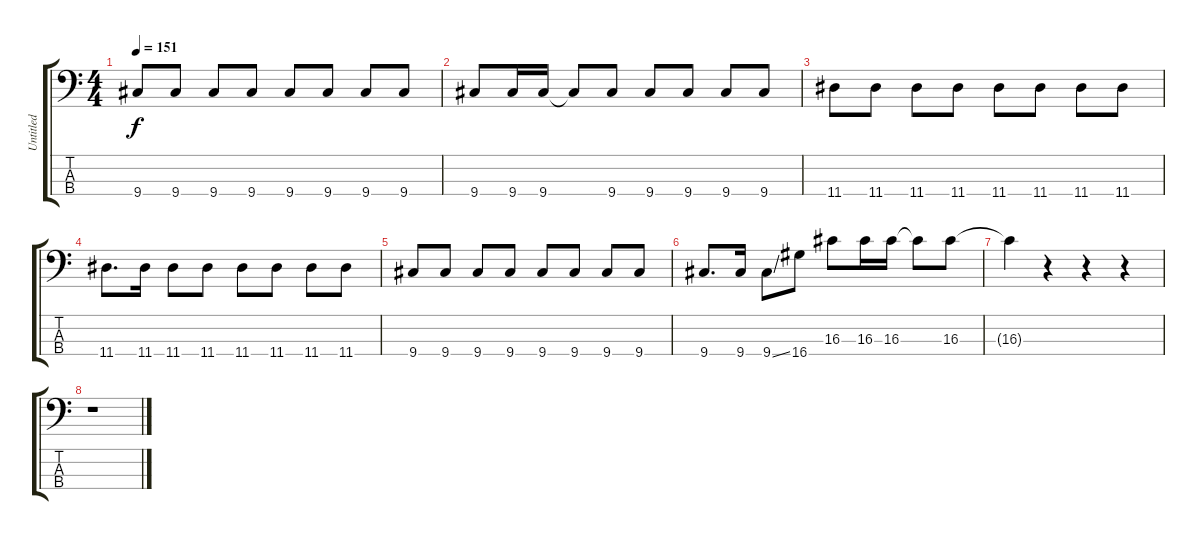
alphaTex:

\track ("Untitled" "Untitled") {instrument electricbassfinger}
\staff {score tabs}
\tuning (G2 D2 A1 E1) {hide}
\ts (4 4)
\tempo 151
\clef f4
\ks c
9.4.8{dy f} 9.4.8 9.4.8 9.4.8 9.4.8 9.4.8 9.4.8 9.4.8 |
9.4.8 9.4.16 9.4.16 9.4{t}.8 9.4.8 9.4.8 9.4.8 9.4.8 9.4.8 |
11.4.8 11.4.8 11.4.8 11.4.8 11.4.8 11.4.8 11.4.8 11.4.8 |
11.4.8{d} 11.4.16 11.4.8 11.4.8 11.4.8 11.4.8 11.4.8 11.4.8 |
9.4.8 9.4.8 9.4.8 9.4.8 9.4.8 9.4.8 9.4.8 9.4.8 |
9.4.8{d} 9.4.16 9.4{ss}.8 16.4.8 16.3.8 16.3.16 16.3.16 16.3{t}.8 16.3.8 |
16.3{t}.4 r.4 r.4 r.4 |
r.1
